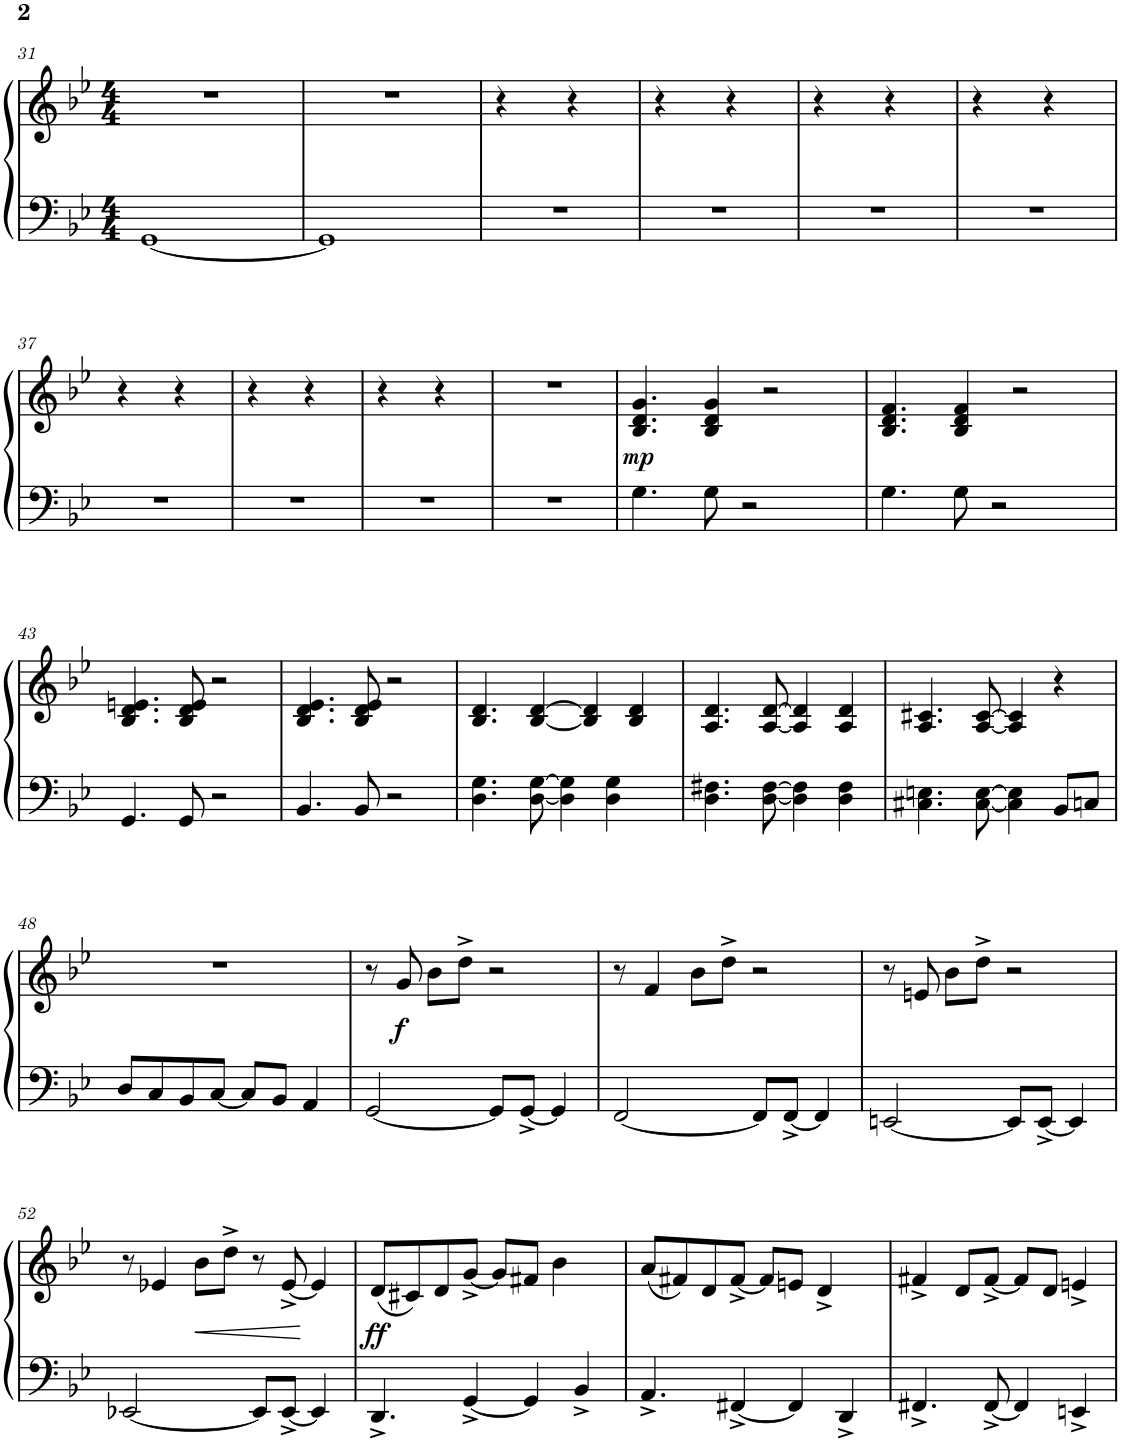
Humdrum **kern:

**kern	**kern	**dynam
*part1	*part1	*part1
*staff2	*staff1	*staff1/2
*I"Piano	*	*
*I'Pno	*	*
!!LO:PB:g=z
*clefF4	*clefG2	*
*k[b-e-]	*k[b-e-]	*
*M4/4	*M4/4	*
=31	=31	=31
[<1GG	1r	.
=32	=32	=32
1GG]	1r	.
=33	=33	=33
2r	4r	.
.	4r	.
=34	=34	=34
2r	4r	.
.	4r	.
=35	=35	=35
2r	4r	.
.	4r	.
=36	=36	=36
2r	4r	.
.	4r	.
!!LO:LB:g=z
=37	=37	=37
2r	4r	.
.	4r	.
=38	=38	=38
2r	4r	.
.	4r	.
=39	=39	=39
2r	4r	.
.	4r	.
=40	=40	=40
2.r	1r	.
4ryy	.	.
=41	=41	=41
!	!	!LO:DY:b
4.G\	4.B-/ 4.d/ 4.g/	mp
8G\	4B-/ 4d/ 4g/	.
2r	.	.
.	4.r	.
8ryy	8ryy	.
=42	=42	=42
4.G\	4.B-/ 4.d/ 4.f/	.
8G\	8r	.
2r	4B-/ 4d/ 4f/	.
.	4.r	.
8ryy	.	.
!!LO:LB:g=z
=43	=43	=43
4.GG/	4.B-/ 4.d/ 4.en/	.
8GG/	8r	.
2r	8B-/ 8d/ 8e/	.
.	2r	.
8ryy	.	.
=44	=44	=44
4.BB-/	4.B-/ 4.d/ 4.e-/	.
8BB-/	8B-/ 8d/ 8e-/	.
2r	2r	.
=45	=45	=45
4.D\ 4.G\	4.B-/ 4.d/	.
[<8D\ [>8G\	[<4B-/ [>4d/	.
4D\] 4G\]	.	.
.	4B-/] 4d/]	.
4D\ 4G\	.	.
.	[8B-/ [8d/	.
8ryy	8ryy	.
=46	=46	=46
4.D\ 4.F#X\	4.A/ 4.d/	.
[<8D\ [>8F#\	8B-/] 8d/]	.
4D\] 4F#\]	[<8A/ [>8d/	.
.	4A/] 4d/]	.
4D\ 4F#\	.	.
.	4A/ 4d/	.
8ryy	.	.
=47	=47	=47
4.C#X\ 4.En\	4.A/ 4.c#X/	.
[<8C#\ [>8E\	[<8A/ [>8c#/	.
4C#\] 4E\]	4A/] 4c#/]	.
8BB-/L	4r	.
8Cn/J	.	.
!!LO:LB:g=z
=48	=48	=48
8D/L	1r	.
8C/	.	.
8BB-/	.	.
[<8C/J	.	.
8C/L]	.	.
8BB-/J	.	.
4AA/	.	.
=49	=49	=49
[<2GG/	8r	.
!	!	!LO:DY:b
.	8g/	f
.	8b-\L	.
.	8dd^\J	.
8GG/L]	2r	.
[<8GG^/J	.	.
4GG/]	.	.
=50	=50	=50
[<2FF/	8r	.
.	4f/	.
.	8b-\L	.
8ryy	8dd^\J	.
8FF/L]	4.r	.
[<8FF^/J	.	.
8FF/_	.	.
=51	=51	=51
[<2EEn/	8r	.
.	8r	.
.	8en/	.
.	8b-\L	.
8FF/]	8dd^\J	.
8EE/L]	2r	.
[<8EE^/J	.	.
4EE/]	.	.
!!LO:LB:g=z
=52	=52	=52
[<2EE-X/	8r	.
.	4e-X/	.
.	8b-\L	.
8ryy	8dd^\J	.
8EE-/L]	8r	.
[<8EE-^/J	[<8e-^/	.
8EE-/_	8e-/_	.
=53	=53	=53
!	!	!LO:DY:b
4.DD^/	(<8d/L	ff
.	8e-/]	.
.	8c#X/)	.
8EE-/]	8d/	.
[<4GG^/	[<8g^/J	.
.	8g/L]	.
4GG/]	8f#X/J	.
.	4b-\	.
[8BB-^/	.	.
8ryy	8ryy	.
=54	=54	=54
4.AA^/	(<8a/L	.
.	8f#X/)	.
.	8d/	.
8BB-/]	[<8f#^/J	.
[<4FF#X^/	8f#/L]	.
.	8en/J	.
4FF#/]	4d^/	.
[8DD^/	8ryy	.
=55	=55	=55
4.FF#X^/	4f#X^/	.
.	8d/L	.
8DD/]	[<8f#^/J	.
[<8FF#^/	8f#/L]	.
4FF#/]	8d/J	.
.	4en^/	.
4EEn^/	.	.
.	8ryy	.
=	=	=
*-	*-	*-
